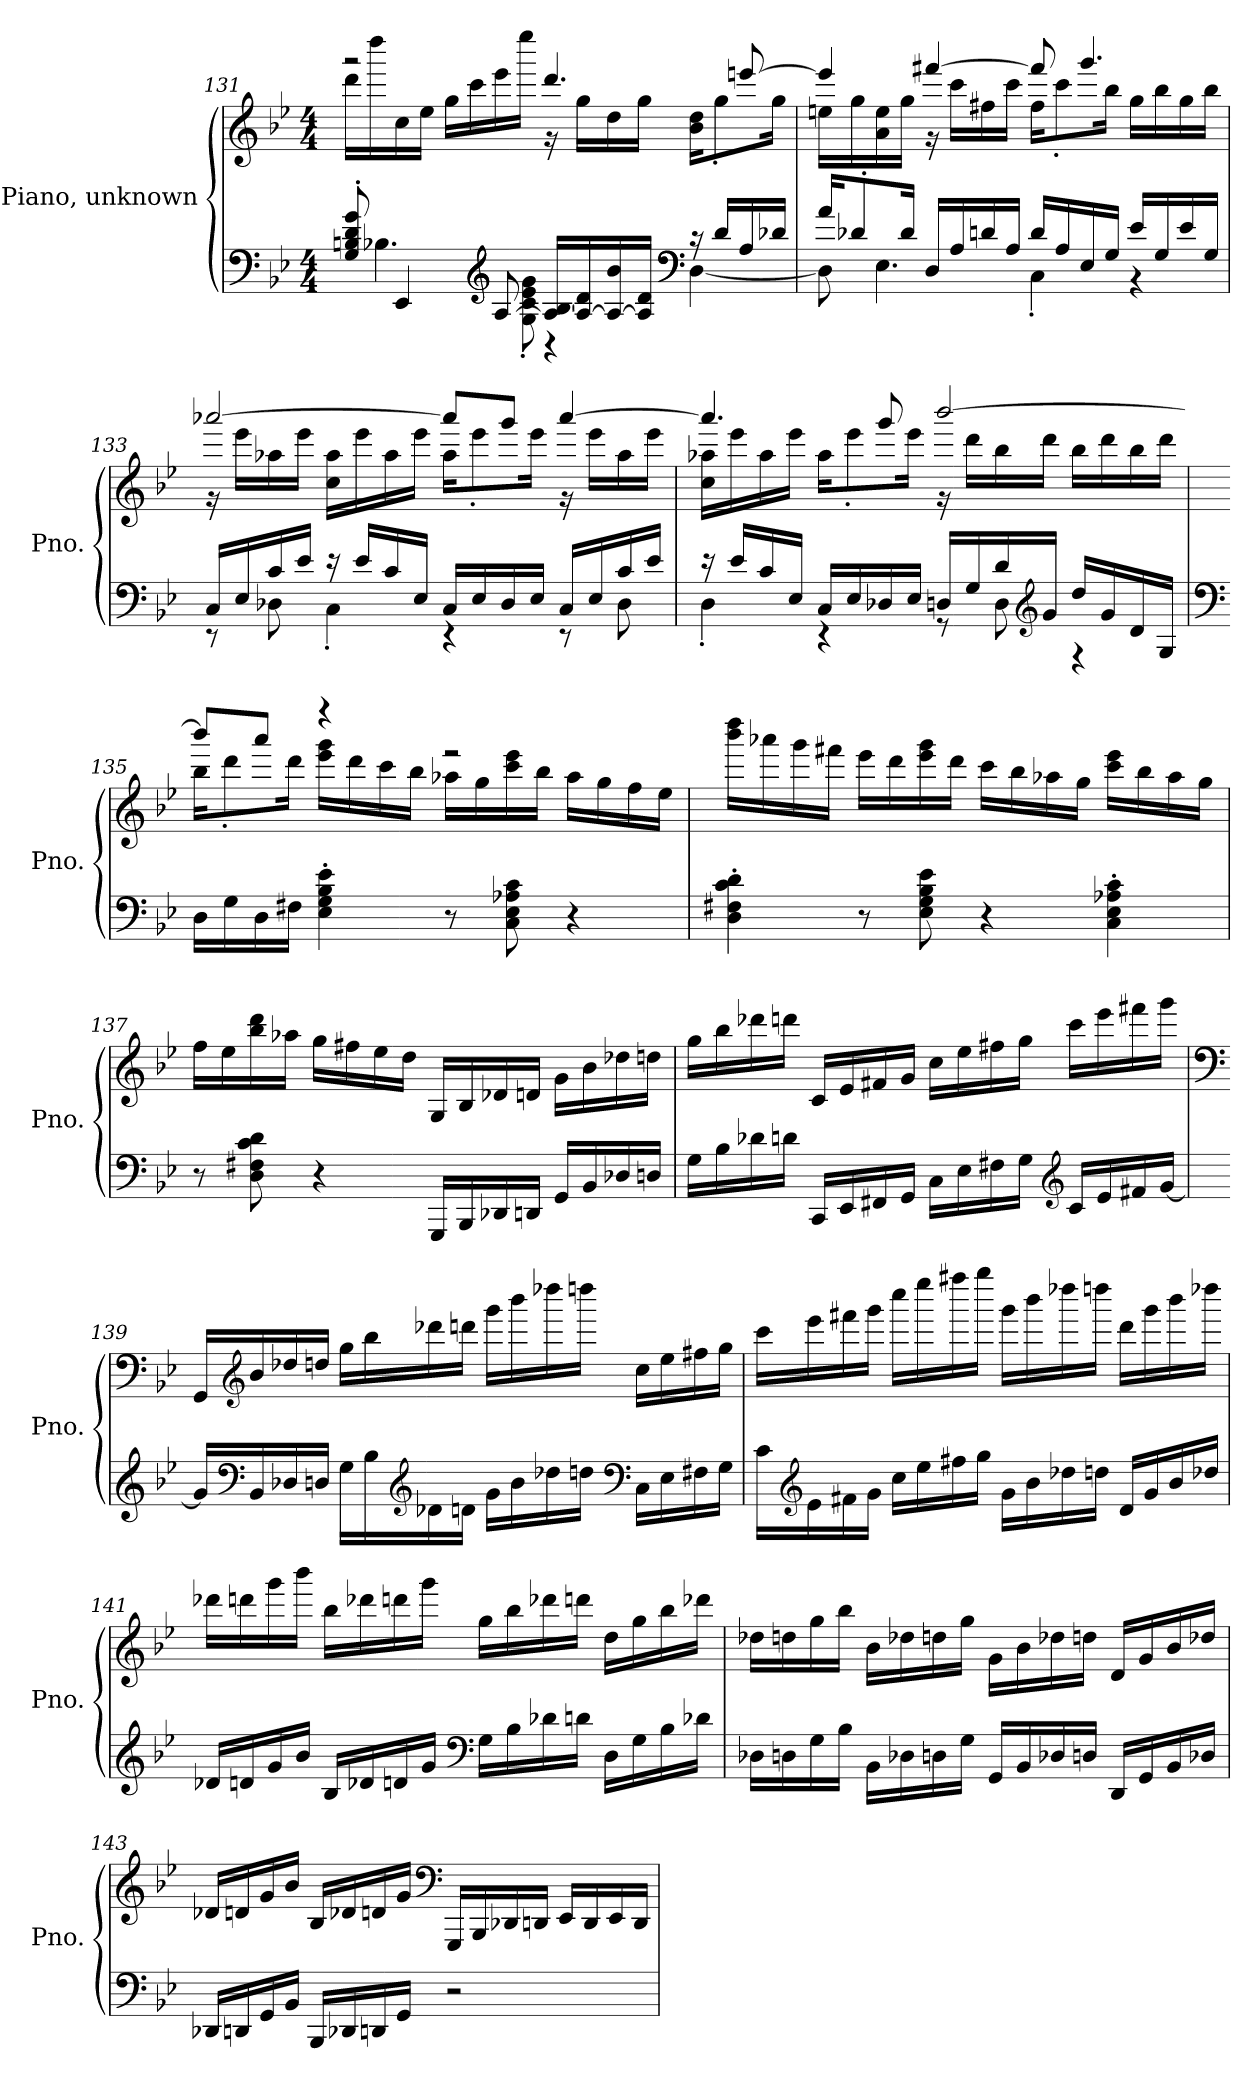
**kern	**kern
*part1	*part1
*staff2	*staff1
*I"Piano, unknown	*
*I'Pno.	*
!!LO:LB:g=z
*clefF4	*clefG2
*k[b-e-]	*k[b-e-]
*M4/4	*M4/4
=131	=131
*^	*^
8G/' 8Bn/' 8d/' 8g/'	4.B-X\	2r	16ddd\LL
.	.	.	16dddd\
4EE-/	.	.	16cc\
.	.	.	16ee-\JJ
.	.	.	16gg\LL
.	.	.	16ccc\
*clefG2	*	*	*
[8A/	8G\' 8c\' 8e-\' 8g\'	.	16eee-\
.	.	.	16eeee-\JJ
16A/_ 16B-/LL	4r	4.ddd/	16r
16A/_ 16d/	.	.	16gg\LL
16A/_ 16b-/	.	.	16dd\
16A/] 16d/JJ	.	.	16gg\JJ
*clefF4	*	*	*
16r	[4D\	.	16b-\ 16dd\KL
16d/LL	.	.	8gg'\
16A/	.	[8eeen/	.
16d-X/JJ	.	.	16gg\Jk
!!LO:LB:g=z	!!
=132	=132	=132	=132
16a/KL	8D\]	4eee/]	16een\LL
8d-X'/	.	.	16gg\
.	4.E-\	.	16a\ 16ee\
16d-/Jk	.	.	16gg\JJ
16D/LL	.	[4fff#X/	16r
16A/	.	.	16ccc\LL
16dn/	.	.	16ff#X\
16A/JJ	.	.	16ccc\JJ
16d/LL	4C'\	8fff#/]	16ff#\KL
16A/	.	.	8ccc'\
16E-/	.	4.ggg/	.
16G/JJ	.	.	16bb-\Jk
16e-/LL	4r	.	16gg\LL
16G/	.	.	16bb-\
16e-/	.	.	16gg\
16G/JJ	.	.	16bb-\JJ
=133	=133	=133	=133
16C/LL	8r	[2aaa-X/	16r
16E-/	.	.	16eee-\LL
16c/	8D-X\	.	16aa-X\
16e-/JJ	.	.	16eee-\JJ
16r	4C'\	.	16cc\ 16aa-\LL
16e-/LL	.	.	16eee-\
16c/	.	.	16aa-\
16E-/JJ	.	.	16eee-\JJ
16C/LL	4r	8aaa-/L]	16aa-\KL
16E-/	.	.	8eee-'\
16D-/	.	8ggg/J	.
16E-/JJ	.	.	16eee-\Jk
16C/LL	8r	[4aaa-/	16r
16E-/	.	.	16eee-\LL
16c/	8D-\	.	16aa-\
16e-/JJ	.	.	16eee-\JJ
!!LO:PB:g=z	!!
=134	=134	=134	=134
16r	4D'\	4.aaa-/]	16cc\ 16aa-X\LL
16e-/LL	.	.	16eee-\
16c/	.	.	16aa-\
16E-/JJ	.	.	16eee-\JJ
16C/LL	4r	.	16aa-\KL
16E-/	.	.	8eee-'\
16D-X/	.	8ggg/	.
16E-/JJ	.	.	16eee-\Jk
16Dn/LL	8r	[2bbb-/	16r
16G/	.	.	16ddd\LL
16d/	8D\	.	16bb-\
*clefG2	*	*	*
16g/JJ	.	.	16ddd\JJ
16dd/LL	4r	.	16bb-\LL
16g/	.	.	16ddd\
16d/	.	.	16bb-\
16G/JJ	.	.	16ddd\JJ
*v	*v	*	*
!!LO:LB:g=z	!!
=135	=135	=135
*clefF4	*	*
16D\LL	8bbb-/L]	16bb-\KL
16G\	.	8ddd'\
16D\	8aaa/J	.
16F#X\JJ	.	16ddd\Jk
4E-\' 4G\' 4B-\' 4e-\'	4r	16eee-\ 16ggg\LL
.	.	16ddd\
.	.	16ccc\
.	.	16bb-\JJ
8r	2r	16aa-X\LL
.	.	16gg\
8C\ 8E-\ 8A-X\ 8c\	.	16ccc\ 16eee-\
.	.	16bb-\JJ
4r	.	16aa-\LL
.	.	16gg\
.	.	16ff\
.	.	16ee-\JJ
*	*v	*v
=136	=136
4D\' 4F#X\' 4c\' 4d\'	16bbb-\ 16dddd\LL
.	16aaa-X\
.	16ggg\
.	16fff#X\JJ
8r	16eee-\LL
.	16ddd\
8E-\ 8G\ 8B-\ 8e-\	16eee-\ 16ggg\
.	16ddd\JJ
4r	16ccc\LL
.	16bb-\
.	16aa-X\
.	16gg\JJ
4C\' 4E-\' 4A-X\' 4c\'	16ccc\ 16eee-\LL
.	16bb-\
.	16aa-\
.	16gg\JJ
!!LO:LB:g=z
=137	=137
8r	16ff\LL
.	16ee-\
8D\ 8F#X\ 8c\ 8d\	16bb-\ 16ddd\
.	16aa-X\JJ
4r	16gg\LL
.	16ff#X\
.	16ee-\
.	16dd\JJ
16GGG/LL	16G/LL
16BBB-/	16B-/
16DD-X/	16d-X/
16DDn/JJ	16dn/JJ
16GG/LL	16g\LL
16BB-/	16b-\
16D-X/	16dd-X\
16Dn/JJ	16ddn\JJ
=138	=138
16G\LL	16gg\LL
16B-\	16bb-\
16d-X\	16ddd-X\
16dn\JJ	16dddn\JJ
16CC/LL	16c/LL
16EE-/	16e-/
16FF#X/	16f#X/
16GG/JJ	16g/JJ
16C\LL	16cc\LL
16E-\	16ee-\
16F#X\	16ff#X\
16G\JJ	16gg\JJ
*clefG2	*
16c/LL	16ccc\LL
16e-/	16eee-\
16f#X/	16fff#X\
[16g/JJ	16ggg\JJ
!!LO:LB:g=z
=139	=139
*	*clefF4
16g/LL]	16GG/LL
*clefF4	*clefG2
16BB-/	16b-/
16D-X/	16dd-X/
16Dn/JJ	16ddn/JJ
16G\LL	16gg\LL
16B-\	16bb-\
*clefG2	*
16d-X\	16ddd-X\
16dn\JJ	16dddn\JJ
16g\LL	16ggg\LL
16b-\	16bbb-\
16dd-X\	16dddd-X\
16ddn\JJ	16ddddn\JJ
*clefF4	*
16C\LL	16cc\LL
16E-\	16ee-\
16F#X\	16ff#X\
16G\JJ	16gg\JJ
!!LO:LB:g=z
=140	=140
16c\LL	16ccc\LL
*clefG2	*
16e-\	16eee-\
16f#X\	16fff#X\
16g\JJ	16ggg\JJ
16cc\LL	16cccc\LL
16ee-\	16eeee-\
16ff#X\	16ffff#X\
16gg\JJ	16gggg\JJ
16g\LL	16ggg\LL
16b-\	16bbb-\
16dd-X\	16dddd-X\
16ddn\JJ	16ddddn\JJ
16d/LL	16ddd\LL
16g/	16ggg\
16b-/	16bbb-\
16dd-X/JJ	16dddd-X\JJ
!!LO:LB:g=z
=141	=141
16d-X/LL	16ddd-X\LL
16dn/	16dddn\
16g/	16ggg\
16b-/JJ	16bbb-\JJ
16B-/LL	16bb-\LL
16d-X/	16ddd-X\
16dn/	16dddn\
16g/JJ	16ggg\JJ
*clefF4	*
16G\LL	16gg\LL
16B-\	16bb-\
16d-X\	16ddd-X\
16dn\JJ	16dddn\JJ
16D\LL	16dd\LL
16G\	16gg\
16B-\	16bb-\
16d-X\JJ	16ddd-X\JJ
=142	=142
16D-X\LL	16dd-X\LL
16Dn\	16ddn\
16G\	16gg\
16B-\JJ	16bb-\JJ
16BB-\LL	16b-\LL
16D-X\	16dd-X\
16Dn\	16ddn\
16G\JJ	16gg\JJ
16GG/LL	16g\LL
16BB-/	16b-\
16D-X/	16dd-X\
16Dn/JJ	16ddn\JJ
16DD/LL	16d/LL
16GG/	16g/
16BB-/	16b-/
16D-X/JJ	16dd-X/JJ
!!LO:PB:g=z
=143	=143
16DD-X/LL	16d-X/LL
16DDn/	16dn/
16GG/	16g/
16BB-/JJ	16b-/JJ
16BBB-/LL	16B-/LL
16DD-X/	16d-X/
16DDn/	16dn/
16GG/JJ	16g/JJ
*	*clefF4
2r	16GGG/LL
.	16BBB-/
.	16DD-X/
.	16DDn/JJ
.	16EE-/LL
.	16DD/
.	16EE-/
.	16DD/JJ
=	=
*-	*-
